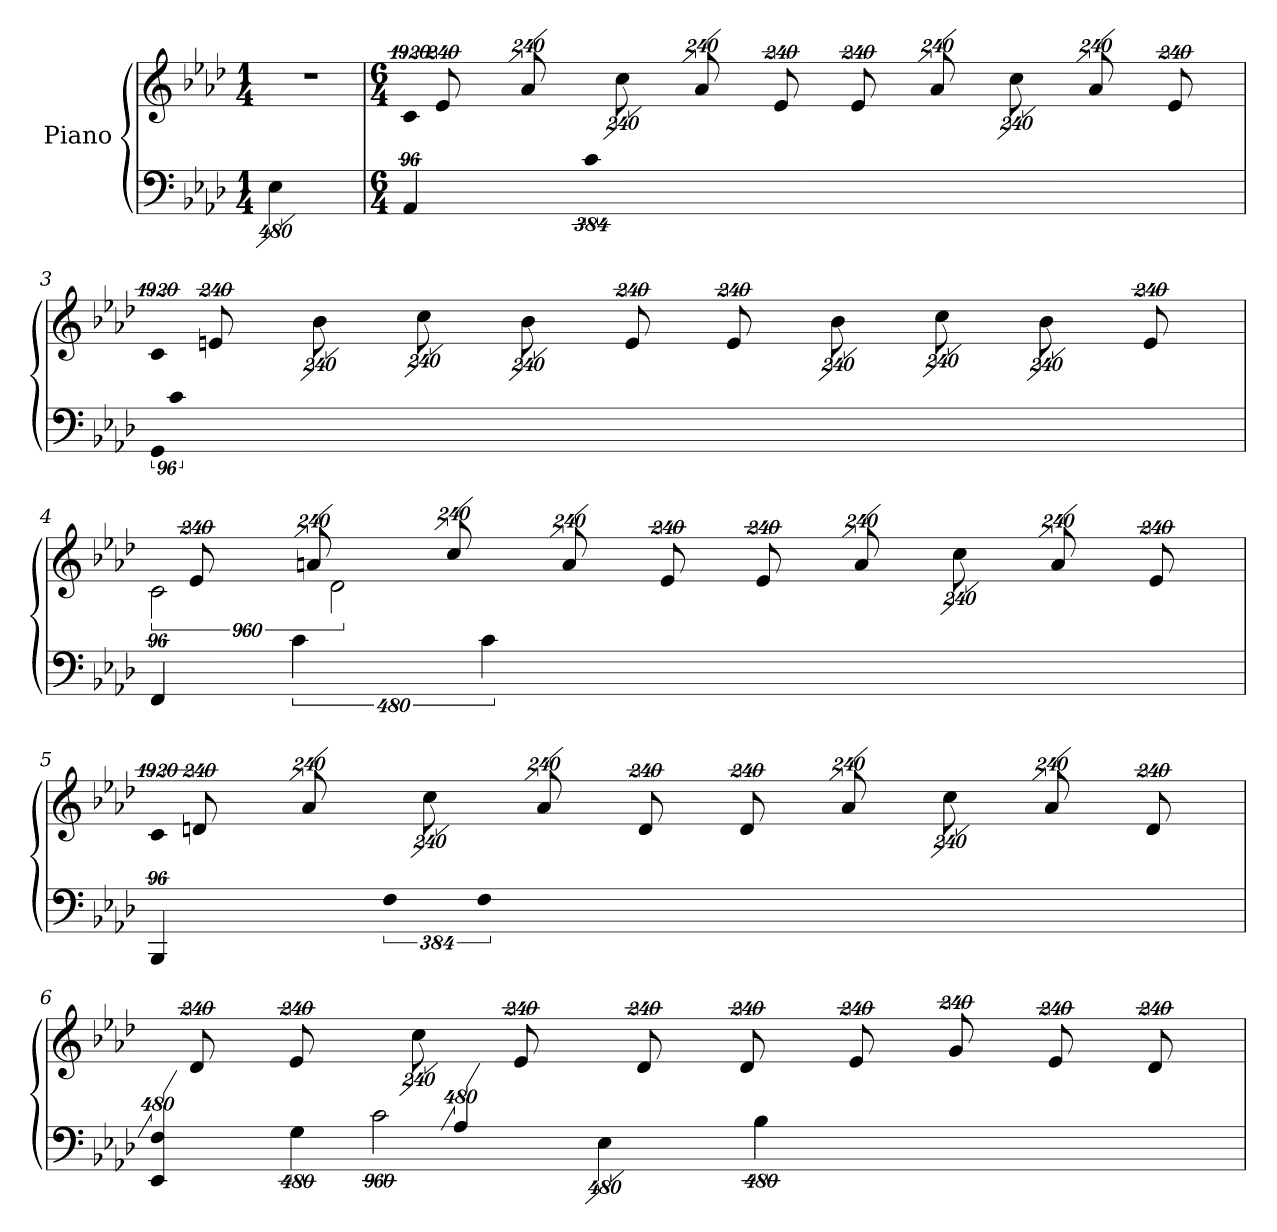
**kern	**kern
*part2	*part1
*staff2	*staff1
*I"Piano	*I"Piano
*clefF4	*clefG2
*k[b-e-a-d-]	*k[b-e-a-d-]
*A-:	*A-:
*M1/4	*M1/4
=1	=1
1920%479E-	4r
1920ryy	.
=2	=2
*M6/4	*M6/4
*	*^
!	!	!LO:N:vis=1
384%91AA-	8ryy	1920%1439c
.	1920%239e-	.
384%197ryy	.	.
.	1920ryy	.
.	1920%239a-	.
.	1920ryy	.
.	1920%239cc	.
.	1920ryy	.
.	1920%239a-	.
.	1920ryy	.
.	1920%227e-	.
.	1920%253ryy	.
.	.	160ryy
!LO:N:vis=1	!	!
1920%1439c	.	.
.	.	160%119ryy
.	1920%239e-	.
.	1920ryy	.
.	1920%239a-	.
.	1920ryy	.
.	1920%239cc	.
.	1920ryy	.
.	1920%239a-	.
.	1920ryy	.
.	1920%227e-	.
.	160ryy	.
=3	=3	=3
384%91GG	8ryy	1920%2351c
.	1920%239e	.
384%389ryy	.	.
.	1920ryy	.
.	1920%239b-	.
.	1920ryy	.
.	1920%239cc	.
.	1920ryy	.
.	1920%239b-	.
.	1920ryy	.
.	1920%227e	.
.	1920%253ryy	.
.	1920%239e	.
.	1920ryy	.
.	1920%239b-	.
.	1920ryy	.
.	1920%239cc	.
.	.	160ryy
.	.	160%43ryy
.	1920ryy	.
1920%479c	1920%239b-	.
.	1920ryy	.
.	1920%227e	.
.	160ryy	.
=4	=4	=4
384%91FF	8ryy	1920%959c
.	1920%239e-	.
384%101ryy	.	.
.	1920ryy	.
.	1920%239a	.
.	1920ryy	.
.	1920%239cc	.
.	1920ryy	1920%959d-
1920%479c	1920%239a	.
.	1920ryy	.
.	1920%227e-	.
.	1920%253ryy	.
1920%961ryy	.	.
.	1920%239e-	.
.	.	160ryy
.	1920ryy	.
.	1920%239a	.
.	.	1920%949ryy
.	1920ryy	.
.	1920%239cc	.
.	1920ryy	.
1920%479c	1920%239a	.
.	1920ryy	.
.	1920%227e-	.
.	160ryy	.
=5	=5	=5
!	!	!LO:N:vis=1
384%91BBB-	8ryy	1920%1439c
.	1920%239d	.
384%197ryy	.	.
.	1920ryy	.
.	1920%239a-	.
.	1920ryy	.
.	1920%239cc	.
.	1920ryy	.
.	1920%239a-	.
.	1920ryy	.
.	1920%239d	.
.	1920%241ryy	160ryy
1920%479F	.	.
.	.	160%119ryy
.	1920%239d	.
1920%481ryy	1920ryy	.
.	1920%239a-	.
.	1920ryy	.
.	1920%239cc	.
.	1920ryy	.
1920%479F	1920%239a-	.
.	1920ryy	.
.	1920%227d	.
.	160ryy	.
*	*v	*v
=6	=6
*^	*
1920%479F 1920%479EE-	2.ryy	8ryy
.	.	1920%239d-
1920ryy	.	1920ryy
1920%479G	.	1920%239e-
.	.	1920ryy
.	.	1920%239cc
1920ryy	.	1920ryy
1920%479A-	.	1920%239e-
.	.	1920ryy
.	.	1920%227d-
.	.	1920%253ryy
1920ryy	.	.
1920%479E-	1920%959c	.
.	.	1920%239d-
1920%481ryy	.	1920ryy
.	.	1920%239e-
.	.	1920ryy
.	.	1920%239g
.	4ryy	1920ryy
1920%479B-	.	1920%239e-
.	.	1920ryy
.	.	1920%227d-
.	.	160ryy
*v	*v	*
=	=
*-	*-
